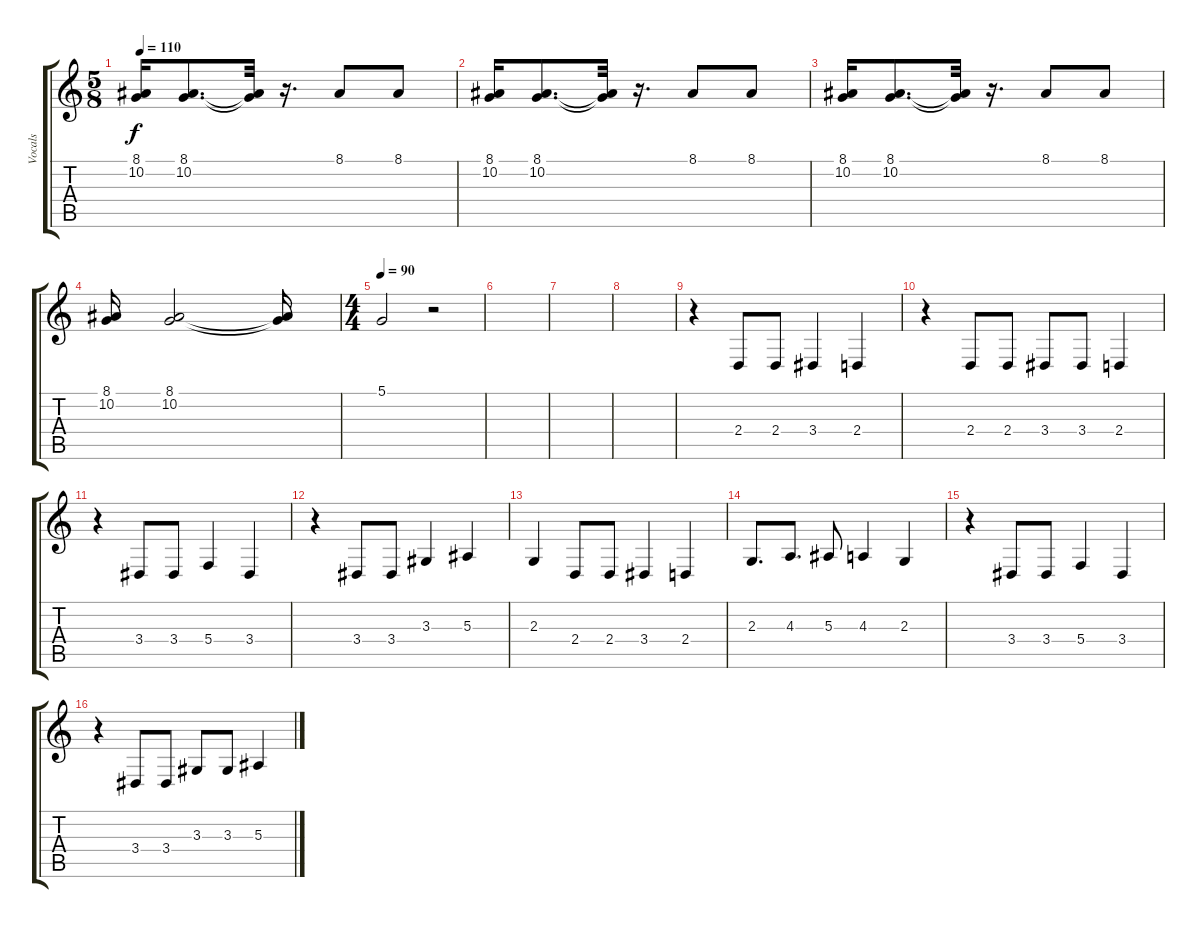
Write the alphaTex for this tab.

\track ("Vocals" "Vocals") {instrument englishhorn}
\staff {score tabs}
\tuning (D4 A3 F3 C3 G2 C2) {hide}
\ts (5 8)
\tempo 110
\clef g2
\ks c
(8.1 10.2).16{dy f} (8.1 10.2).8{d} (8.1{t} 10.2{t}).32 r.16{d} 8.1.8 8.1.8 |
(8.1 10.2).16 (8.1 10.2).8{d} (8.1{t} 10.2{t}).32 r.16{d} 8.1.8 8.1.8 |
(8.1 10.2).16 (8.1 10.2).8{d} (8.1{t} 10.2{t}).32 r.16{d} 8.1.8 8.1.8 |
(8.1 10.2).16 (8.1 10.2).2 (8.1{t} 10.2{t}).16 |
\ts (4 4)
\tempo 90
5.1.2 r.2 |
|
|
|
r.4 2.4.8 2.4.8 3.4.4 2.4.4 |
r.4 2.4.8 2.4.8 3.4.8 3.4.8 2.4.4 |
r.4 3.4.8 3.4.8 5.4.4 3.4.4 |
r.4 3.4.8 3.4.8 3.3.4 5.3.4 |
2.3.4 2.4.8 2.4.8 3.4.4 2.4.4 |
2.3.8{d} 4.3.8{d} 5.3.8 4.3.4 2.3.4 |
r.4 3.4.8 3.4.8 5.4.4 3.4.4 |
r.4 3.4.8 3.4.8 3.3.8 3.3.8 5.3.4
